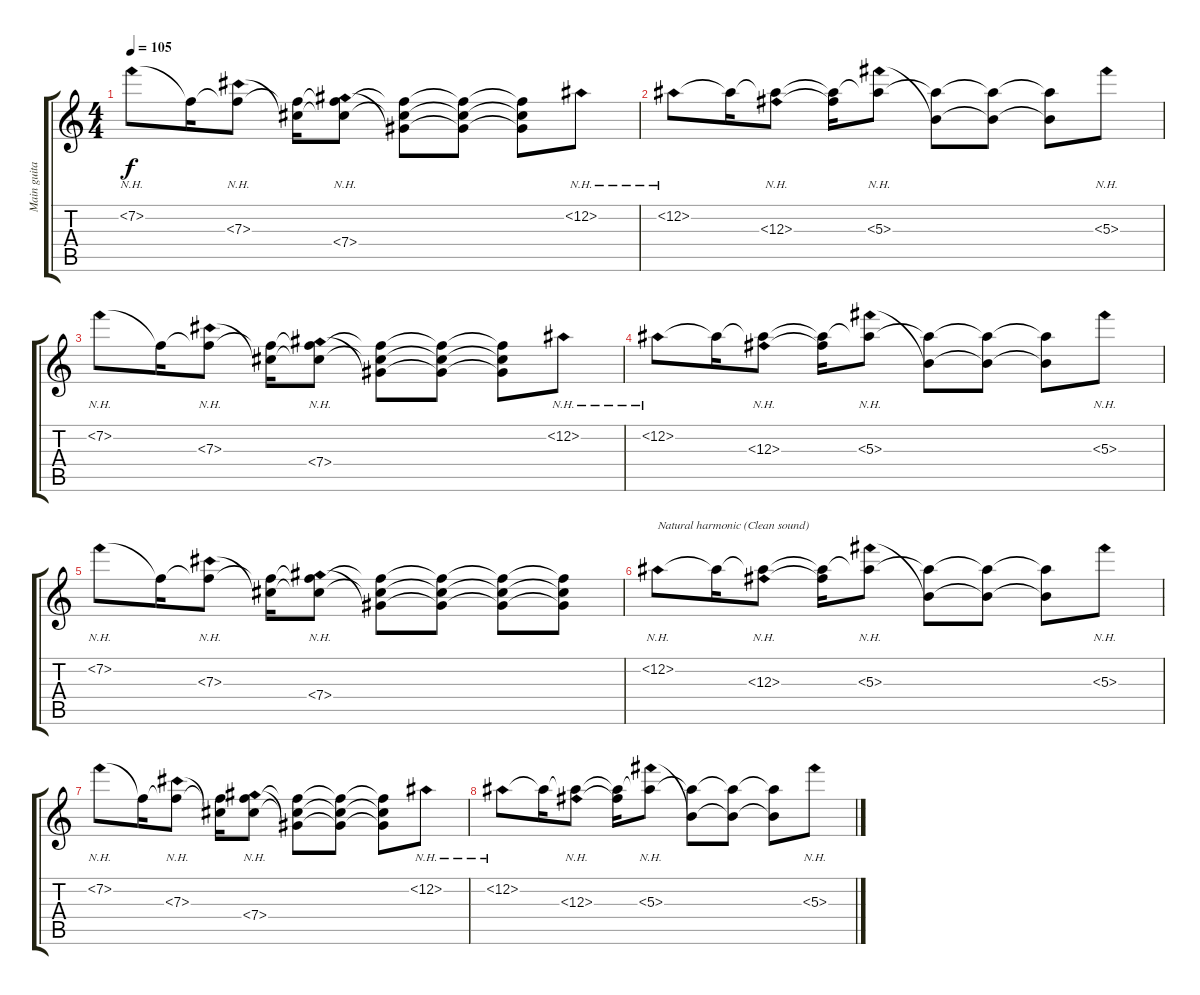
\track ("Main guitar (Brad Delson)" "Main guita") {instrument distortionguitar}
\staff {score tabs}
\tuning (Eb4 Bb3 Gb3 Db3 Ab2 Db2) {hide}
\ts (4 4)
\tempo 105
\clef g2
\ks c
7.2{nh}.8{dy f volume 10 instrument electricguitarclean} 7.2{t}.16 (7.2{t} 7.3{nh}).8 (7.2{t} 7.3{t}).16 (7.2{t} 7.3{t} 7.4{nh}).8 (7.2{t} 7.3{t} 7.4{t}).8{volume 10 instrument electricguitarclean} (7.2{t} 7.3{t} 7.4{t}).8 (7.2{t} 7.3{t} 7.4{t}).8 12.2{nh}.8 |
12.2{nh}.8{volume 10 instrument electricguitarclean} 12.2{t}.16 (12.2{t} 12.3{nh}).8 (12.2{t} 12.3{t}).16 (12.2{t} 5.3{nh}).8 (12.2{t} 5.3{t}).8{volume 10 instrument electricguitarclean} (12.2{t} 5.3{t}).8 (12.2{t} 5.3{t}).8 5.3{nh}.8 |
7.2{nh}.8{volume 10 instrument electricguitarclean} 7.2{t}.16 (7.2{t} 7.3{nh}).8 (7.2{t} 7.3{t}).16 (7.2{t} 7.3{t} 7.4{nh}).8 (7.2{t} 7.3{t} 7.4{t}).8{volume 10 instrument electricguitarclean} (7.2{t} 7.3{t} 7.4{t}).8 (7.2{t} 7.3{t} 7.4{t}).8 12.2{nh}.8 |
12.2{nh}.8{volume 10 instrument electricguitarclean} 12.2{t}.16 (12.2{t} 12.3{nh}).8 (12.2{t} 12.3{t}).16 (12.2{t} 5.3{nh}).8 (12.2{t} 5.3{t}).8{volume 10 instrument electricguitarclean} (12.2{t} 5.3{t}).8 (12.2{t} 5.3{t}).8 5.3{nh}.8 |
7.2{nh}.8{volume 10 instrument electricguitarclean} 7.2{t}.16 (7.2{t} 7.3{nh}).8 (7.2{t} 7.3{t}).16 (7.2{t} 7.3{t} 7.4{nh}).8 (7.2{t} 7.3{t} 7.4{t}).8{volume 10 instrument electricguitarclean} (7.2{t} 7.3{t} 7.4{t}).8 (7.2{t} 7.3{t} 7.4{t}).8 (7.2{t} 7.3{t} 7.4{t}).8 |
12.2{nh}.8{txt "Natural harmonic (Clean sound)" volume 10 instrument electricguitarclean} 12.2{t}.16 (12.2{t} 12.3{nh}).8 (12.2{t} 12.3{t}).16 (12.2{t} 5.3{nh}).8 (12.2{t} 5.3{t}).8{volume 10 instrument electricguitarclean} (12.2{t} 5.3{t}).8 (12.2{t} 5.3{t}).8 5.3{nh}.8 |
7.2{nh}.8{volume 10 instrument electricguitarclean} 7.2{t}.16 (7.2{t} 7.3{nh}).8 (7.2{t} 7.3{t}).16 (7.2{t} 7.3{t} 7.4{nh}).8 (7.2{t} 7.3{t} 7.4{t}).8{volume 10 instrument electricguitarclean} (7.2{t} 7.3{t} 7.4{t}).8 (7.2{t} 7.3{t} 7.4{t}).8 12.2{nh}.8 |
12.2{nh}.8{volume 10 instrument electricguitarclean} 12.2{t}.16 (12.2{t} 12.3{nh}).8 (12.2{t} 12.3{t}).16 (12.2{t} 5.3{nh}).8 (12.2{t} 5.3{t}).8{volume 10 instrument electricguitarclean} (12.2{t} 5.3{t}).8 (12.2{t} 5.3{t}).8 5.3{nh}.8
